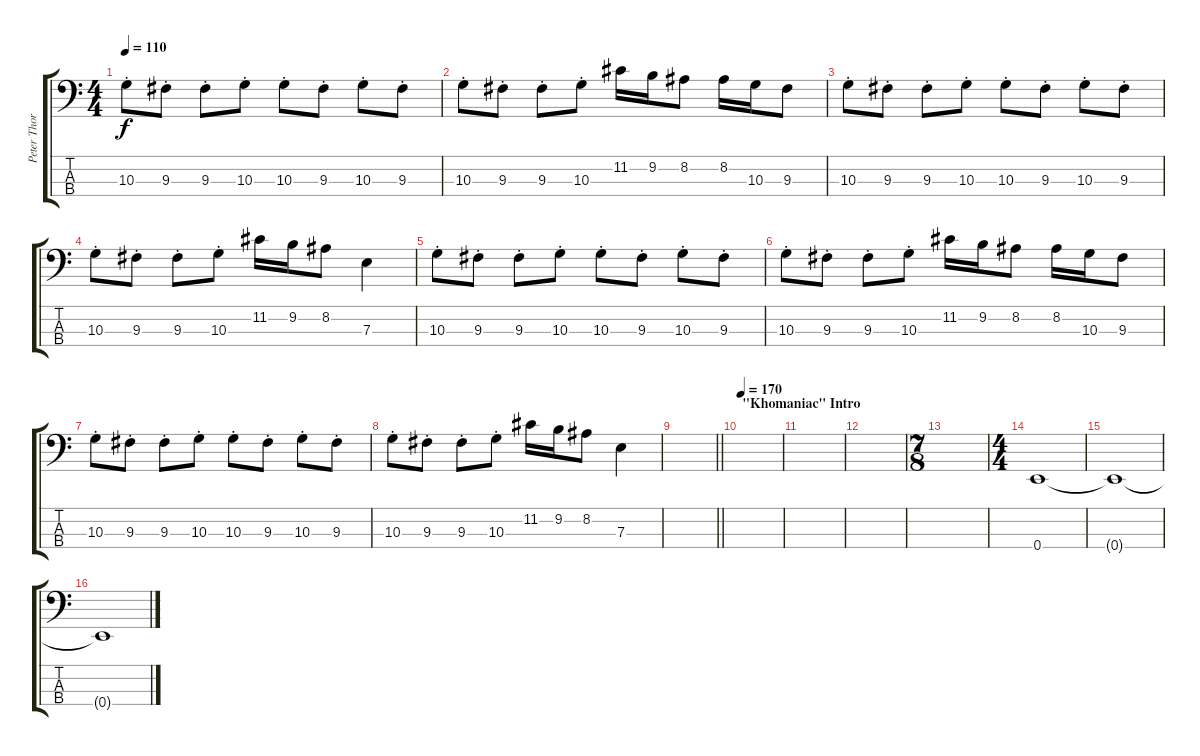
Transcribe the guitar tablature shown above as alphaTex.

\track ("Peter Thorslund" "Peter Thor") {instrument electricbassfinger}
\staff {score tabs}
\tuning (G2 D2 A1 E1) {hide}
\ts (4 4)
\tempo 110
\clef f4
\ks c
10.3{st}.8{dy f} 9.3{st}.8 9.3{st}.8 10.3{st}.8 10.3{st}.8 9.3{st}.8 10.3{st}.8 9.3{st}.8 |
10.3{st}.8 9.3{st}.8 9.3{st}.8 10.3{st}.8 11.2.16 9.2.16 8.2.8 8.2.16 10.3.16 9.3.8 |
10.3{st}.8 9.3{st}.8 9.3{st}.8 10.3{st}.8 10.3{st}.8 9.3{st}.8 10.3{st}.8 9.3{st}.8 |
10.3{st}.8 9.3{st}.8 9.3{st}.8 10.3{st}.8 11.2.16 9.2.16 8.2.8 7.3.4 |
10.3{st}.8 9.3{st}.8 9.3{st}.8 10.3{st}.8 10.3{st}.8 9.3{st}.8 10.3{st}.8 9.3{st}.8 |
10.3{st}.8 9.3{st}.8 9.3{st}.8 10.3{st}.8 11.2.16 9.2.16 8.2.8 8.2.16 10.3.16 9.3.8 |
10.3{st}.8 9.3{st}.8 9.3{st}.8 10.3{st}.8 10.3{st}.8 9.3{st}.8 10.3{st}.8 9.3{st}.8 |
10.3{st}.8 9.3{st}.8 9.3{st}.8 10.3{st}.8 11.2.16 9.2.16 8.2.8 7.3.4 |
\barLineRight lightlight
|
\section ("" "\"Khomaniac\" Intro")
\tempo 170
|
|
|
\ts (7 8)
|
\ts (4 4)
0.4.1{volume 0} |
0.4{t}.1 |
0.4{t}.1
